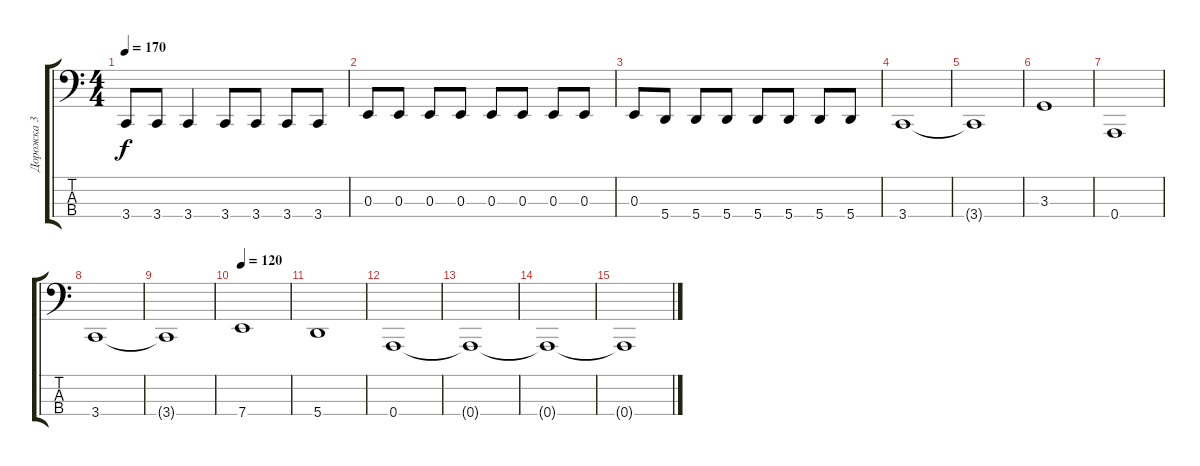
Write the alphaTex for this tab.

\track ("Дорожка 3" "Дорожка 3") {instrument electricbassfinger}
\staff {score tabs}
\tuning (D2 A1 E1 A0) {hide}
\ts (4 4)
\tempo 170
\clef f4
\ks c
3.4{t}.8{dy f} 3.4.8 3.4.4 3.4.8 3.4.8 3.4.8 3.4.8 |
0.3.8 0.3.8 0.3.8 0.3.8 0.3.8 0.3.8 0.3.8 0.3.8 |
0.3.8 5.4.8 5.4.8 5.4.8 5.4.8 5.4.8 5.4.8 5.4.8 |
3.4.1 |
3.4{t}.1 |
3.3.1 |
0.4.1 |
3.4.1 |
3.4{t}.1 |
\tempo 120
7.4.1 |
5.4.1 |
0.4.1 |
0.4{t}.1 |
0.4{t}.1 |
0.4{t}.1
